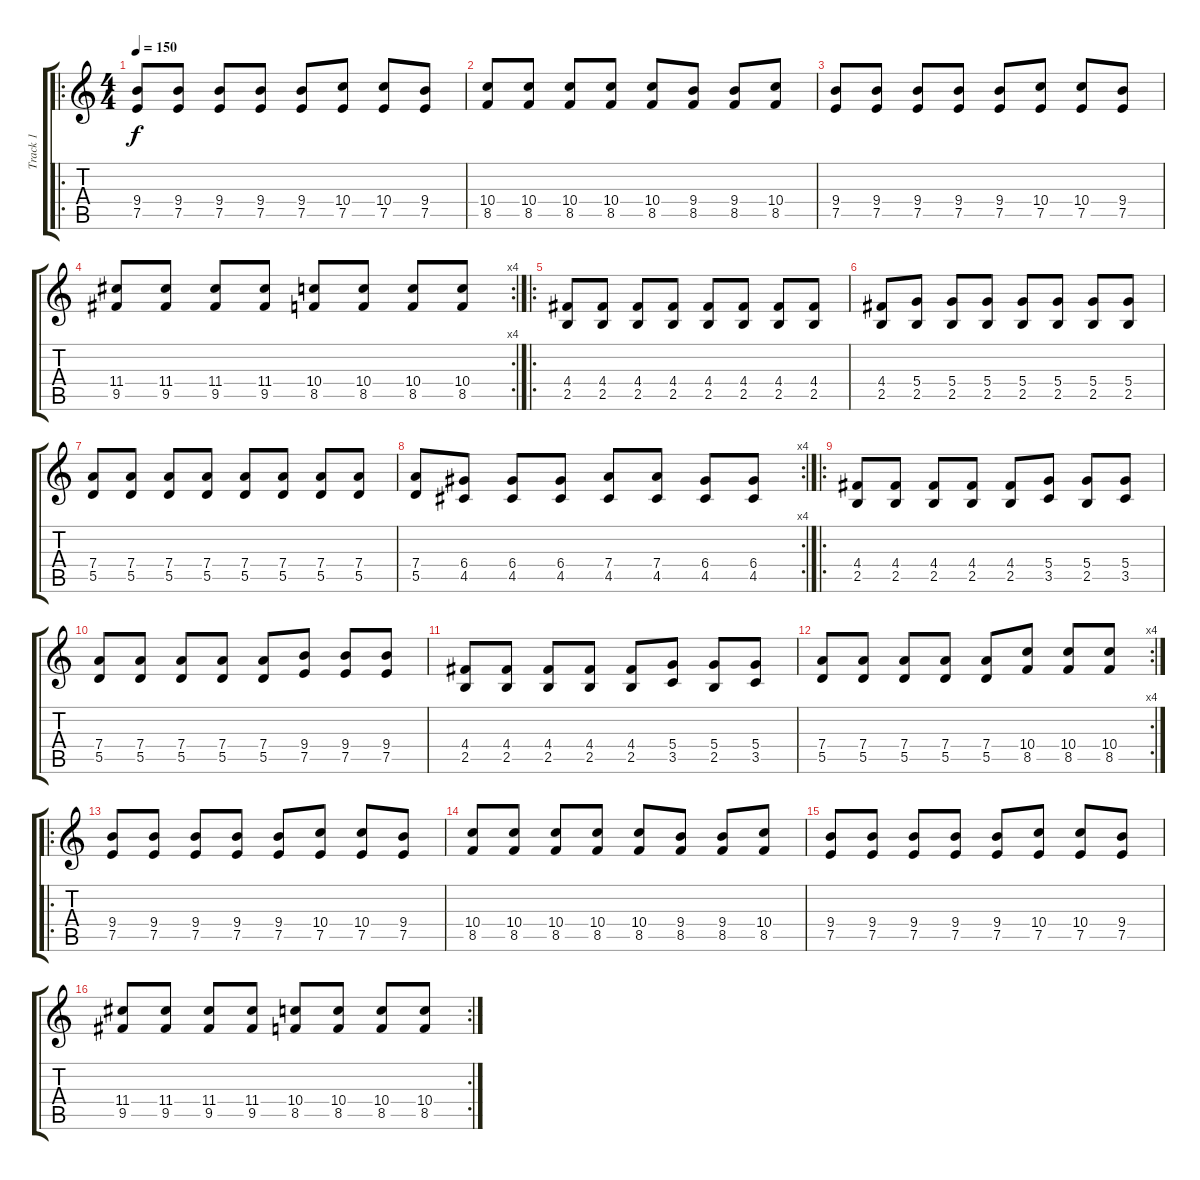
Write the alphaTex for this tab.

\track ("Track 1" "Track 1") {instrument distortionguitar}
\staff {score tabs}
\tuning (E4 B3 G3 D3 A2 E2) {hide}
\ro
\ts (4 4)
\tempo 150
\clef g2
\ks c
(9.4 7.5).8{dy f} (9.4 7.5).8 (9.4 7.5).8 (9.4 7.5).8 (9.4 7.5).8 (10.4 7.5).8 (10.4 7.5).8 (9.4 7.5).8 |
(10.4 8.5).8 (10.4 8.5).8 (10.4 8.5).8 (10.4 8.5).8 (10.4 8.5).8 (9.4 8.5).8 (9.4 8.5).8 (10.4 8.5).8 |
(9.4 7.5).8 (9.4 7.5).8 (9.4 7.5).8 (9.4 7.5).8 (9.4 7.5).8 (10.4 7.5).8 (10.4 7.5).8 (9.4 7.5).8 |
\rc 4
(11.4 9.5).8 (11.4 9.5).8 (11.4 9.5).8 (11.4 9.5).8 (10.4 8.5).8 (10.4 8.5).8 (10.4 8.5).8 (10.4 8.5).8 |
\ro
(4.4 2.5).8 (4.4 2.5).8 (4.4 2.5).8 (4.4 2.5).8 (4.4 2.5).8 (4.4 2.5).8 (4.4 2.5).8 (4.4 2.5).8 |
(4.4 2.5).8 (5.4 2.5).8 (5.4 2.5).8 (5.4 2.5).8 (5.4 2.5).8 (5.4 2.5).8 (5.4 2.5).8 (5.4 2.5).8 |
(7.4 5.5).8 (7.4 5.5).8 (7.4 5.5).8 (7.4 5.5).8 (7.4 5.5).8 (7.4 5.5).8 (7.4 5.5).8 (7.4 5.5).8 |
\rc 4
(7.4 5.5).8 (6.4 4.5).8 (6.4 4.5).8 (6.4 4.5).8 (7.4 4.5).8 (7.4 4.5).8 (6.4 4.5).8 (6.4 4.5).8 |
\ro
(4.4 2.5).8 (4.4 2.5).8 (4.4 2.5).8 (4.4 2.5).8 (4.4 2.5).8 (5.4 3.5).8 (5.4 2.5).8 (5.4 3.5).8 |
(7.4 5.5).8 (7.4 5.5).8 (7.4 5.5).8 (7.4 5.5).8 (7.4 5.5).8 (9.4 7.5).8 (9.4 7.5).8 (9.4 7.5).8 |
(4.4 2.5).8 (4.4 2.5).8 (4.4 2.5).8 (4.4 2.5).8 (4.4 2.5).8 (5.4 3.5).8 (5.4 2.5).8 (5.4 3.5).8 |
\rc 4
(7.4 5.5).8 (7.4 5.5).8 (7.4 5.5).8 (7.4 5.5).8 (7.4 5.5).8 (10.4 8.5).8 (10.4 8.5).8 (10.4 8.5).8 |
\ro
(9.4 7.5).8 (9.4 7.5).8 (9.4 7.5).8 (9.4 7.5).8 (9.4 7.5).8 (10.4 7.5).8 (10.4 7.5).8 (9.4 7.5).8 |
(10.4 8.5).8 (10.4 8.5).8 (10.4 8.5).8 (10.4 8.5).8 (10.4 8.5).8 (9.4 8.5).8 (9.4 8.5).8 (10.4 8.5).8 |
(9.4 7.5).8 (9.4 7.5).8 (9.4 7.5).8 (9.4 7.5).8 (9.4 7.5).8 (10.4 7.5).8 (10.4 7.5).8 (9.4 7.5).8 |
\rc 2
(11.4 9.5).8 (11.4 9.5).8 (11.4 9.5).8 (11.4 9.5).8 (10.4 8.5).8 (10.4 8.5).8 (10.4 8.5).8 (10.4 8.5).8
